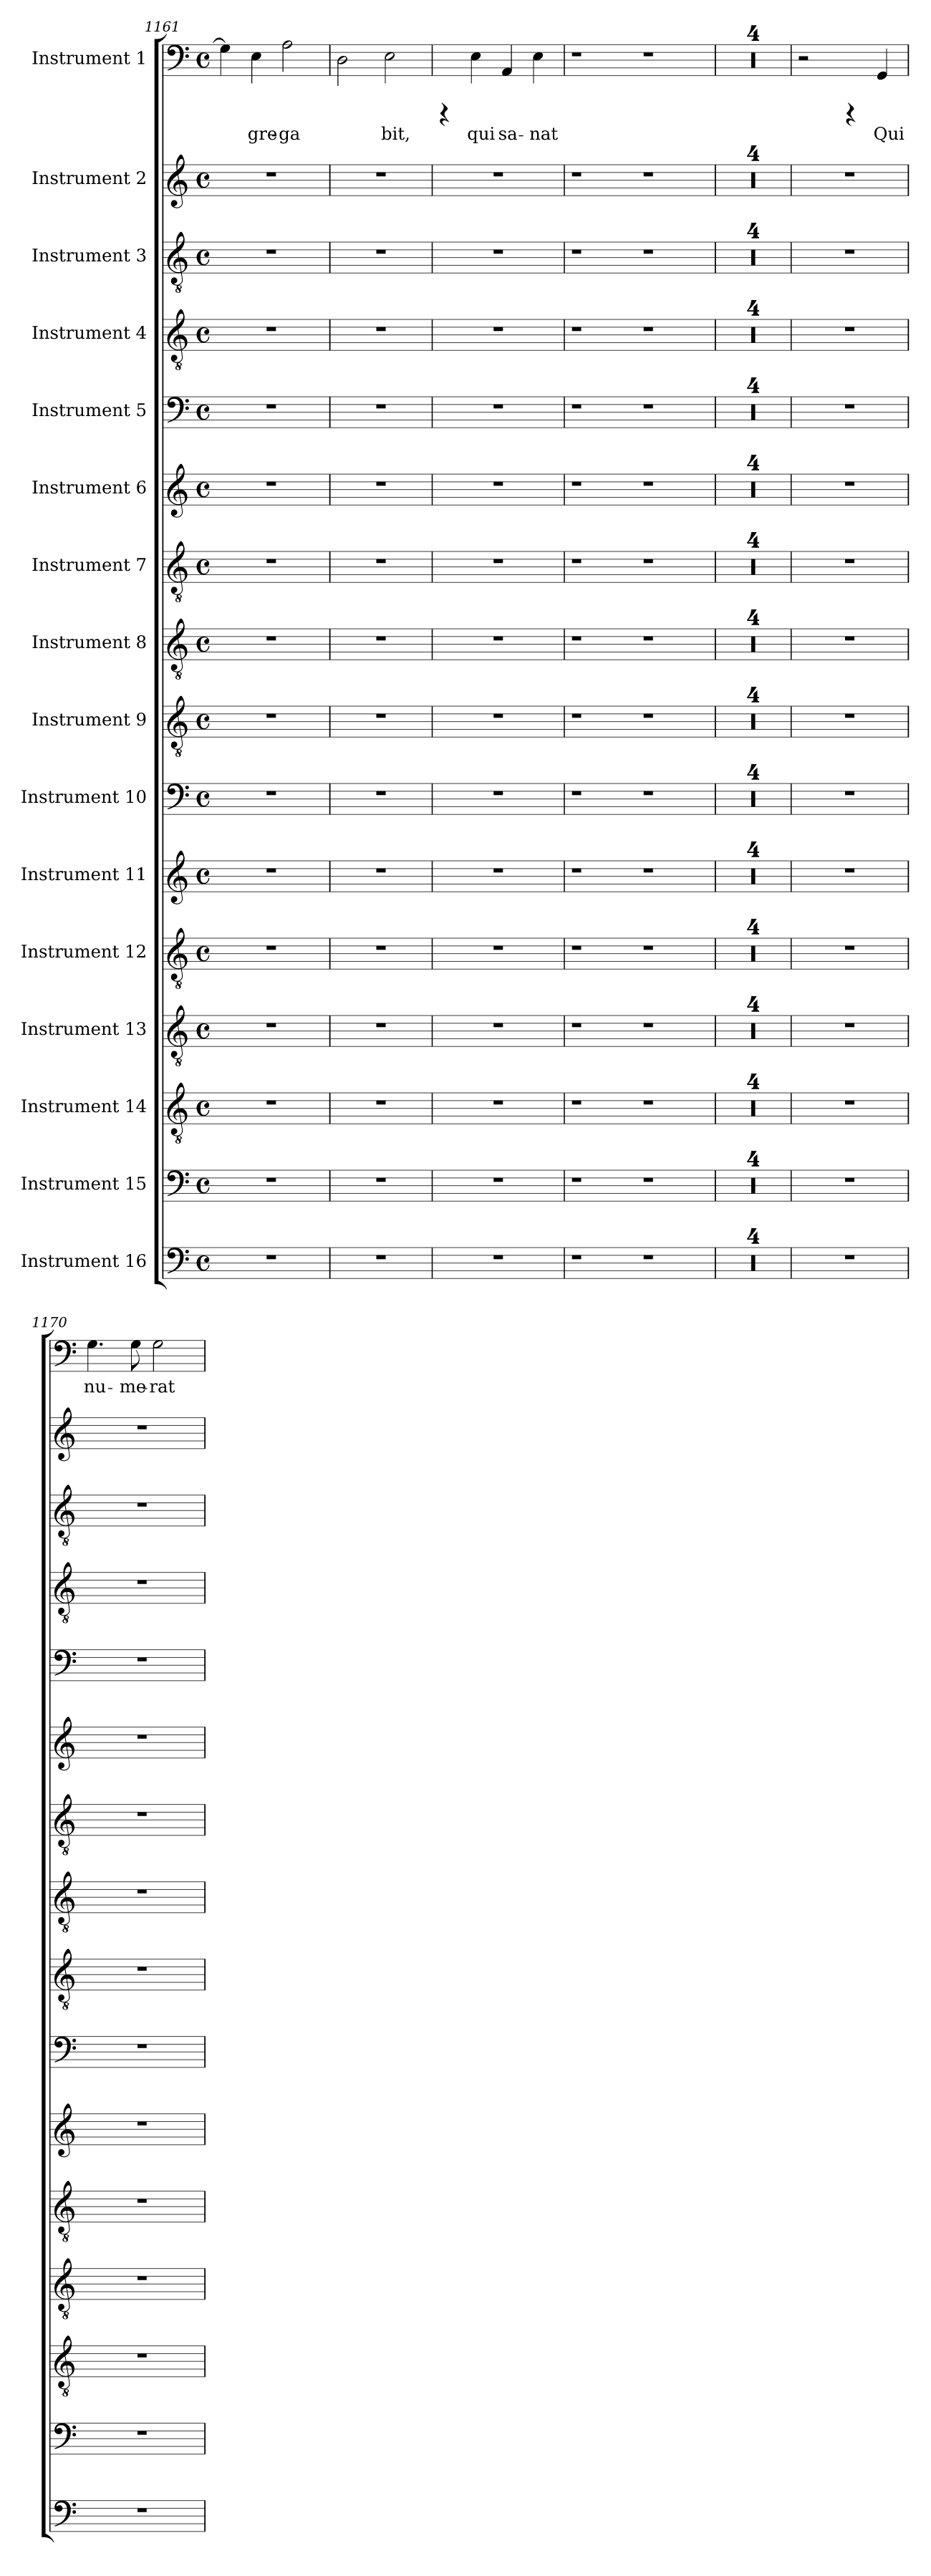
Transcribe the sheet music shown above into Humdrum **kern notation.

**kern	**kern	**kern	**kern	**kern	**kern	**kern	**kern	**kern	**kern	**kern	**kern	**kern	**kern	**kern	**kern	**text
*part16	*part15	*part14	*part13	*part12	*part11	*part10	*part9	*part8	*part7	*part6	*part5	*part4	*part3	*part2	*part1	*part1
*staff16	*staff15	*staff14	*staff13	*staff12	*staff11	*staff10	*staff9	*staff8	*staff7	*staff6	*staff5	*staff4	*staff3	*staff2	*staff1	*staff1
*I"Instrument 16	*I"Instrument 15	*I"Instrument 14	*I"Instrument 13	*I"Instrument 12	*I"Instrument 11	*I"Instrument 10	*I"Instrument 9	*I"Instrument 8	*I"Instrument 7	*I"Instrument 6	*I"Instrument 5	*I"Instrument 4	*I"Instrument 3	*I"Instrument 2	*I"Instrument 1	*
*clefF4	*clefF4	*clefGv2	*clefGv2	*clefGv2	*clefG2	*clefF4	*clefGv2	*clefGv2	*clefGv2	*clefG2	*clefF4	*clefGv2	*clefGv2	*clefG2	*clefF4	*
*k[]	*k[]	*k[]	*k[]	*k[]	*k[]	*k[]	*k[]	*k[]	*k[]	*k[]	*k[]	*k[]	*k[]	*k[]	*k[]	*
*C:	*C:	*C:	*C:	*C:	*C:	*C:	*C:	*C:	*C:	*C:	*C:	*C:	*C:	*C:	*C:	*
*M4/4	*M4/4	*M4/4	*M4/4	*M4/4	*M4/4	*M4/4	*M4/4	*M4/4	*M4/4	*M4/4	*M4/4	*M4/4	*M4/4	*M4/4	*M4/4	*
*met(c)	*met(c)	*met(c)	*met(c)	*met(c)	*met(c)	*met(c)	*met(c)	*met(c)	*met(c)	*met(c)	*met(c)	*met(c)	*met(c)	*met(c)	*met(c)	*
=1161	=1161	=1161	=1161	=1161	=1161	=1161	=1161	=1161	=1161	=1161	=1161	=1161	=1161	=1161	=1161	=1161
!	!	!	!	!	!	!	!	!	!	!	!	!	!	!	!	!LO:LY:b:cj
1r	1r	1r	1r	1r	1r	1r	1r	1r	1r	1r	1r	1r	1r	1r	4G\]	--
!	!	!	!	!	!	!	!	!	!	!	!	!	!	!	!	!LO:LY:b:cj
.	.	.	.	.	.	.	.	.	.	.	.	.	.	.	4E\	-gre-
!	!	!	!	!	!	!	!	!	!	!	!	!	!	!	!	!LO:LY:b:cj
.	.	.	.	.	.	.	.	.	.	.	.	.	.	.	2A\	-ga-
=1162	=1162	=1162	=1162	=1162	=1162	=1162	=1162	=1162	=1162	=1162	=1162	=1162	=1162	=1162	=1162	=1162
!	!	!	!	!	!	!	!	!	!	!	!	!	!	!	!	!LO:LY:b:cj
1r	1r	1r	1r	1r	1r	1r	1r	1r	1r	1r	1r	1r	1r	1r	2D\	--
!	!	!	!	!	!	!	!	!	!	!	!	!	!	!	!	!LO:LY:b:cj
.	.	.	.	.	.	.	.	.	.	.	.	.	.	.	2E\	-bit,
=1163	=1163	=1163	=1163	=1163	=1163	=1163	=1163	=1163	=1163	=1163	=1163	=1163	=1163	=1163	=1163	=1163
1r	1r	1r	1r	1r	1r	1r	1r	1r	1r	1r	1r	1r	1r	1r	4rCCC	.
!	!	!	!	!	!	!	!	!	!	!	!	!	!	!	!	!LO:LY:b:cj
.	.	.	.	.	.	.	.	.	.	.	.	.	.	.	4E\	qui
!	!	!	!	!	!	!	!	!	!	!	!	!	!	!	!	!LO:LY:b:cj
.	.	.	.	.	.	.	.	.	.	.	.	.	.	.	4AA/	sa-
!	!	!	!	!	!	!	!	!	!	!	!	!	!	!	!	!LO:LY:b:cj
.	.	.	.	.	.	.	.	.	.	.	.	.	.	.	4E\	-nat
=1164	=1164	=1164	=1164	=1164	=1164	=1164	=1164	=1164	=1164	=1164	=1164	=1164	=1164	=1164	=1164	=1164
1r	1r	1r	1r	1r	1r	1r	1r	1r	1r	1r	1r	1r	1r	1r	1r	.
1r	1r	1r	1r	1r	1r	1r	1r	1r	1r	1r	1r	1r	1r	1r	1r	.
=1165	=1165	=1165	=1165	=1165	=1165	=1165	=1165	=1165	=1165	=1165	=1165	=1165	=1165	=1165	=1165	=1165
1r	1r	1r	1r	1r	1r	1r	1r	1r	1r	1r	1r	1r	1r	1r	1r	.
=1166	=1166	=1166	=1166	=1166	=1166	=1166	=1166	=1166	=1166	=1166	=1166	=1166	=1166	=1166	=1166	=1166
1r	1r	1r	1r	1r	1r	1r	1r	1r	1r	1r	1r	1r	1r	1r	1r	.
=1167	=1167	=1167	=1167	=1167	=1167	=1167	=1167	=1167	=1167	=1167	=1167	=1167	=1167	=1167	=1167	=1167
1r	1r	1r	1r	1r	1r	1r	1r	1r	1r	1r	1r	1r	1r	1r	1r	.
=1168	=1168	=1168	=1168	=1168	=1168	=1168	=1168	=1168	=1168	=1168	=1168	=1168	=1168	=1168	=1168	=1168
1r	1r	1r	1r	1r	1r	1r	1r	1r	1r	1r	1r	1r	1r	1r	1r	.
!!LO:LB:g=z
=1169	=1169	=1169	=1169	=1169	=1169	=1169	=1169	=1169	=1169	=1169	=1169	=1169	=1169	=1169	=1169	=1169
1r	1r	1r	1r	1r	1r	1r	1r	1r	1r	1r	1r	1r	1r	1r	2r	.
.	.	.	.	.	.	.	.	.	.	.	.	.	.	.	4rCCC	.
!	!	!	!	!	!	!	!	!	!	!	!	!	!	!	!	!LO:LY:b:cj
.	.	.	.	.	.	.	.	.	.	.	.	.	.	.	4GG/	Qui
=1170	=1170	=1170	=1170	=1170	=1170	=1170	=1170	=1170	=1170	=1170	=1170	=1170	=1170	=1170	=1170	=1170
!	!	!	!	!	!	!	!	!	!	!	!	!	!	!	!	!LO:LY:b:cj
1r	1r	1r	1r	1r	1r	1r	1r	1r	1r	1r	1r	1r	1r	1r	4.G\	nu-
!	!	!	!	!	!	!	!	!	!	!	!	!	!	!	!	!LO:LY:b:cj
.	.	.	.	.	.	.	.	.	.	.	.	.	.	.	8G\	-me-
!	!	!	!	!	!	!	!	!	!	!	!	!	!	!	!	!LO:LY:b:cj
.	.	.	.	.	.	.	.	.	.	.	.	.	.	.	2G\	-rat
=	=	=	=	=	=	=	=	=	=	=	=	=	=	=	=	=
*-	*-	*-	*-	*-	*-	*-	*-	*-	*-	*-	*-	*-	*-	*-	*-	*-
